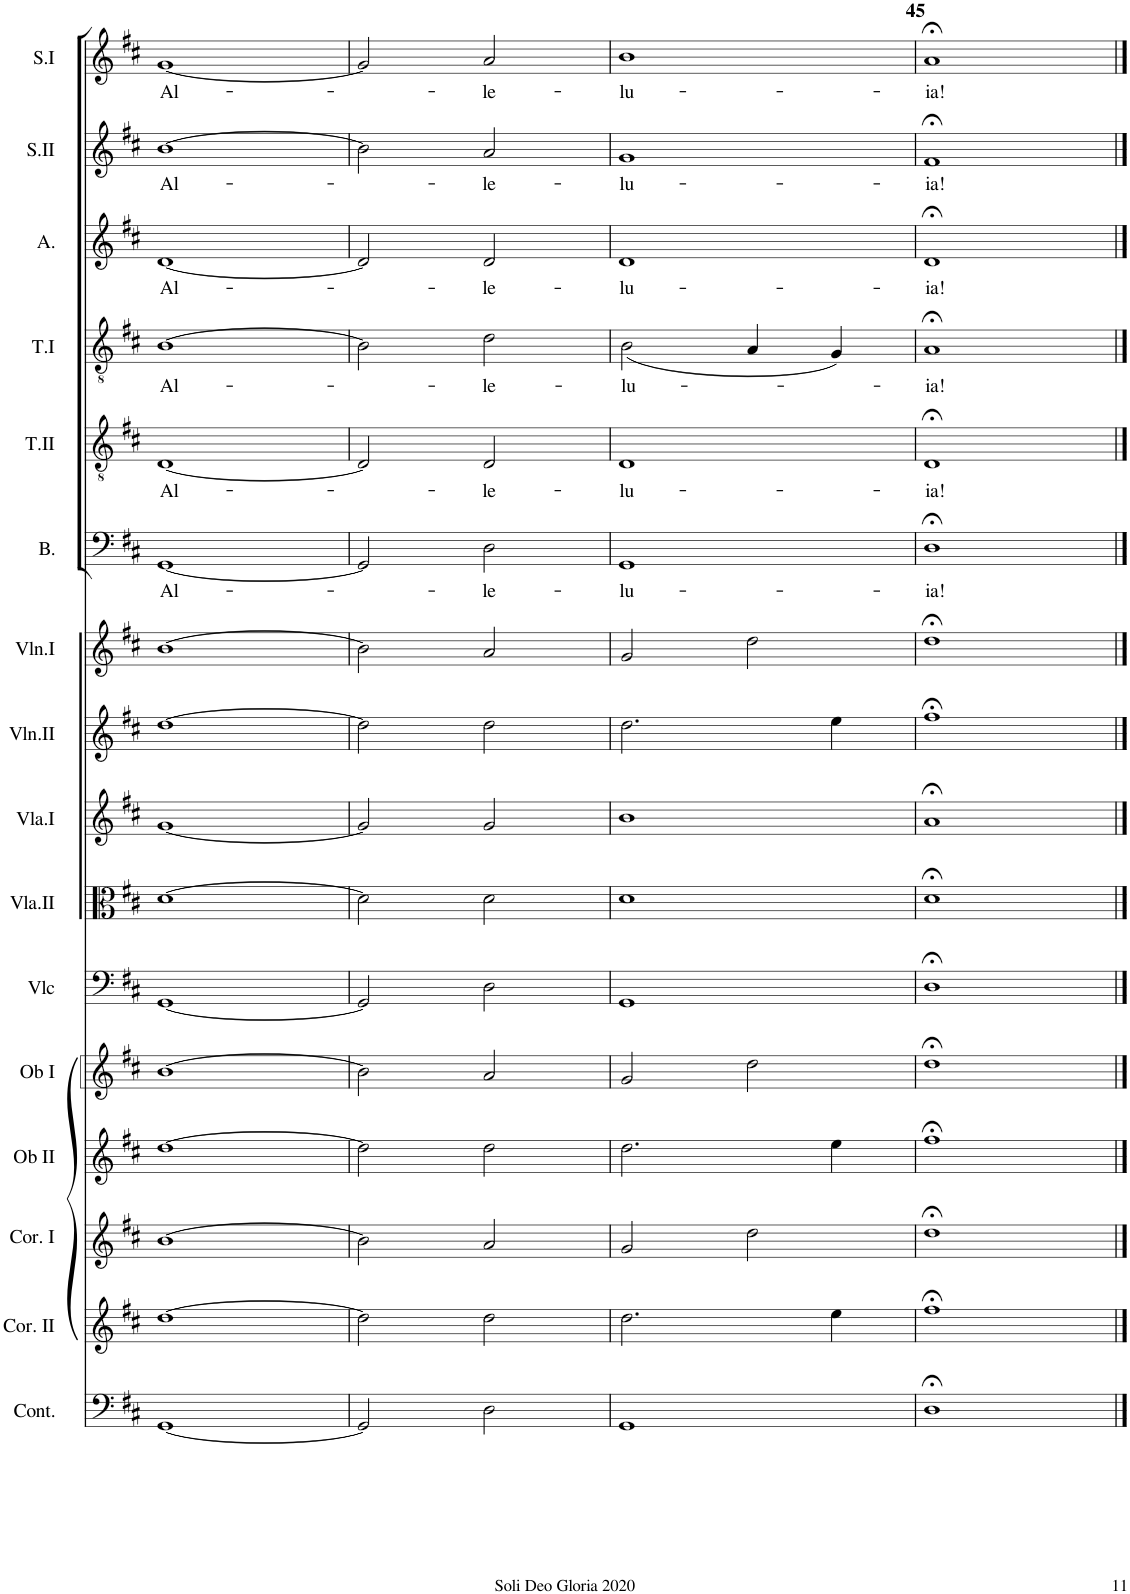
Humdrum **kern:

**kern	**kern	**kern	**kern	**kern	**kern	**kern	**kern	**kern	**kern	**kern	**text	**kern	**text	**kern	**text	**kern	**text	**kern	**text	**kern	**text
*part16	*part15	*part14	*part13	*part12	*part11	*part10	*part9	*part8	*part7	*part6	*part6	*part5	*part5	*part4	*part4	*part3	*part3	*part2	*part2	*part1	*part1
*staff16	*staff15	*staff14	*staff13	*staff12	*staff11	*staff10	*staff9	*staff8	*staff7	*staff6	*staff6	*staff5	*staff5	*staff4	*staff4	*staff3	*staff3	*staff2	*staff2	*staff1	*staff1
*I"Continuo	*I"Cornetto II	*I"Cornetto I	*I"Oboe II	*I"Oboe I	*I"Violoncelle	*I"Viola II	*I"Viola I	*I"Violon II	*I"Violon I	*I"Bass	*	*I"Ténor II	*	*I"Tenor	*	*I"Alto	*	*I"Soprano II	*	*I"Soprano I	*
*I'Cont.	*I'Cor. II	*I'Cor. I	*I'Ob II	*I'Ob I	*I'Vlc	*I'Vla.II	*I'Vla.I	*I'Vln.II	*I'Vln.I	*I'B.	*	*I'T.II	*	*	*	*I'A.	*	*I'S.II	*	*I'S.I	*
!!LO:PB:g=z
*clefF4	*clefG2	*clefG2	*clefG2	*clefG2	*clefF4	*clefC3	*clefG2	*clefG2	*clefG2	*clefF4	*	*clefGv2	*	*clefGv2	*	*clefG2	*	*clefG2	*	*clefG2	*
*k[f#c#]	*k[f#c#]	*k[f#c#]	*k[f#c#]	*k[f#c#]	*k[f#c#]	*k[f#c#]	*k[f#c#]	*k[f#c#]	*k[f#c#]	*k[f#c#]	*	*k[f#c#]	*	*k[f#c#]	*	*k[f#c#]	*	*k[f#c#]	*	*k[f#c#]	*
*M2/2	*M2/2	*M2/2	*M2/2	*M2/2	*M2/2	*M2/2	*M2/2	*M2/2	*M2/2	*M2/2	*	*M2/2	*	*M2/2	*	*M2/2	*	*M2/2	*	*M2/2	*
*met(c|)	*met(c|)	*met(c|)	*met(c|)	*met(c|)	*met(c|)	*met(c|)	*met(c|)	*met(c|)	*met(c|)	*met(c|)	*	*met(c|)	*	*met(c|)	*	*met(c|)	*	*met(c|)	*	*met(c|)	*
=42	=42	=42	=42	=42	=42	=42	=42	=42	=42	=42	=42	=42	=42	=42	=42	=42	=42	=42	=42	=42	=42
!	!	!	!	!	!	!	!	!	!	!	!LO:LY:b	!	!LO:LY:b	!	!LO:LY:b	!	!LO:LY:b	!	!LO:LY:b	!	!LO:LY:b
[1GG	[1dd	[1b	[1dd	[1b	[1GG	[1d	[1g	[1dd	[1b	[1GG	Al-	[1D	Al-	[1B	Al-	[1d	Al-	[1b	Al-	[1g	Al-
=43	=43	=43	=43	=43	=43	=43	=43	=43	=43	=43	=43	=43	=43	=43	=43	=43	=43	=43	=43	=43	=43
2GG/]	2dd\]	2b\]	2dd\]	2b\]	2GG/]	2d\]	2g/]	2dd\]	2b\]	2GG/]	.	2D/]	.	2B\]	.	2d/]	.	2b\]	.	2g/]	.
!	!	!	!	!	!	!	!	!	!	!	!LO:LY:b	!	!LO:LY:b	!	!LO:LY:b	!	!LO:LY:b	!	!LO:LY:b	!	!LO:LY:b
2D\	2dd\	2a/	2dd\	2a/	2D\	2d\	2g/	2dd\	2a/	2D\	-le-	2D/	-le-	2d\	-le-	2d/	-le-	2a/	-le-	2a/	-le-
=44	=44	=44	=44	=44	=44	=44	=44	=44	=44	=44	=44	=44	=44	=44	=44	=44	=44	=44	=44	=44	=44
!	!	!	!	!	!	!	!	!	!	!	!LO:LY:b	!	!LO:LY:b	!	!LO:LY:b	!	!LO:LY:b	!	!LO:LY:b	!	!LO:LY:b
1GG	2.dd\	2g/	2.dd\	2g/	1GG	1d	1b	2.dd\	2g/	1GG	-lu-	1D	-lu-	(<2B\	-lu-	1d	-lu-	1g	-lu-	1b	-lu-
.	.	2dd\	.	2dd\	.	.	.	.	2dd\	.	.	.	.	4A/	.	.	.	.	.	.	.
.	4ee\	.	4ee\	.	.	.	.	4ee\	.	.	.	.	.	4G/)	.	.	.	.	.	.	.
=45	=45	=45	=45	=45	=45	=45	=45	=45	=45	=45	=45	=45	=45	=45	=45	=45	=45	=45	=45	=45	=45
!	!	!	!	!	!	!	!	!	!	!	!LO:LY:b	!	!LO:LY:b	!	!LO:LY:b	!	!LO:LY:b	!	!LO:LY:b	!	!LO:LY:b
1D;<	1ff#;<	1dd;<	1ff#;<	1dd;<	1D;<	1d;<	1a;<	1ff#;<	1dd;<	1D;<	-ia!	1D;<	-ia!	1A;<	-ia!	1d;<	-ia!	1f#;<	-ia!	1a;<	-ia!
==	==	==	==	==	==	==	==	==	==	==	==	==	==	==	==	==	==	==	==	==	==
*-	*-	*-	*-	*-	*-	*-	*-	*-	*-	*-	*-	*-	*-	*-	*-	*-	*-	*-	*-	*-	*-
